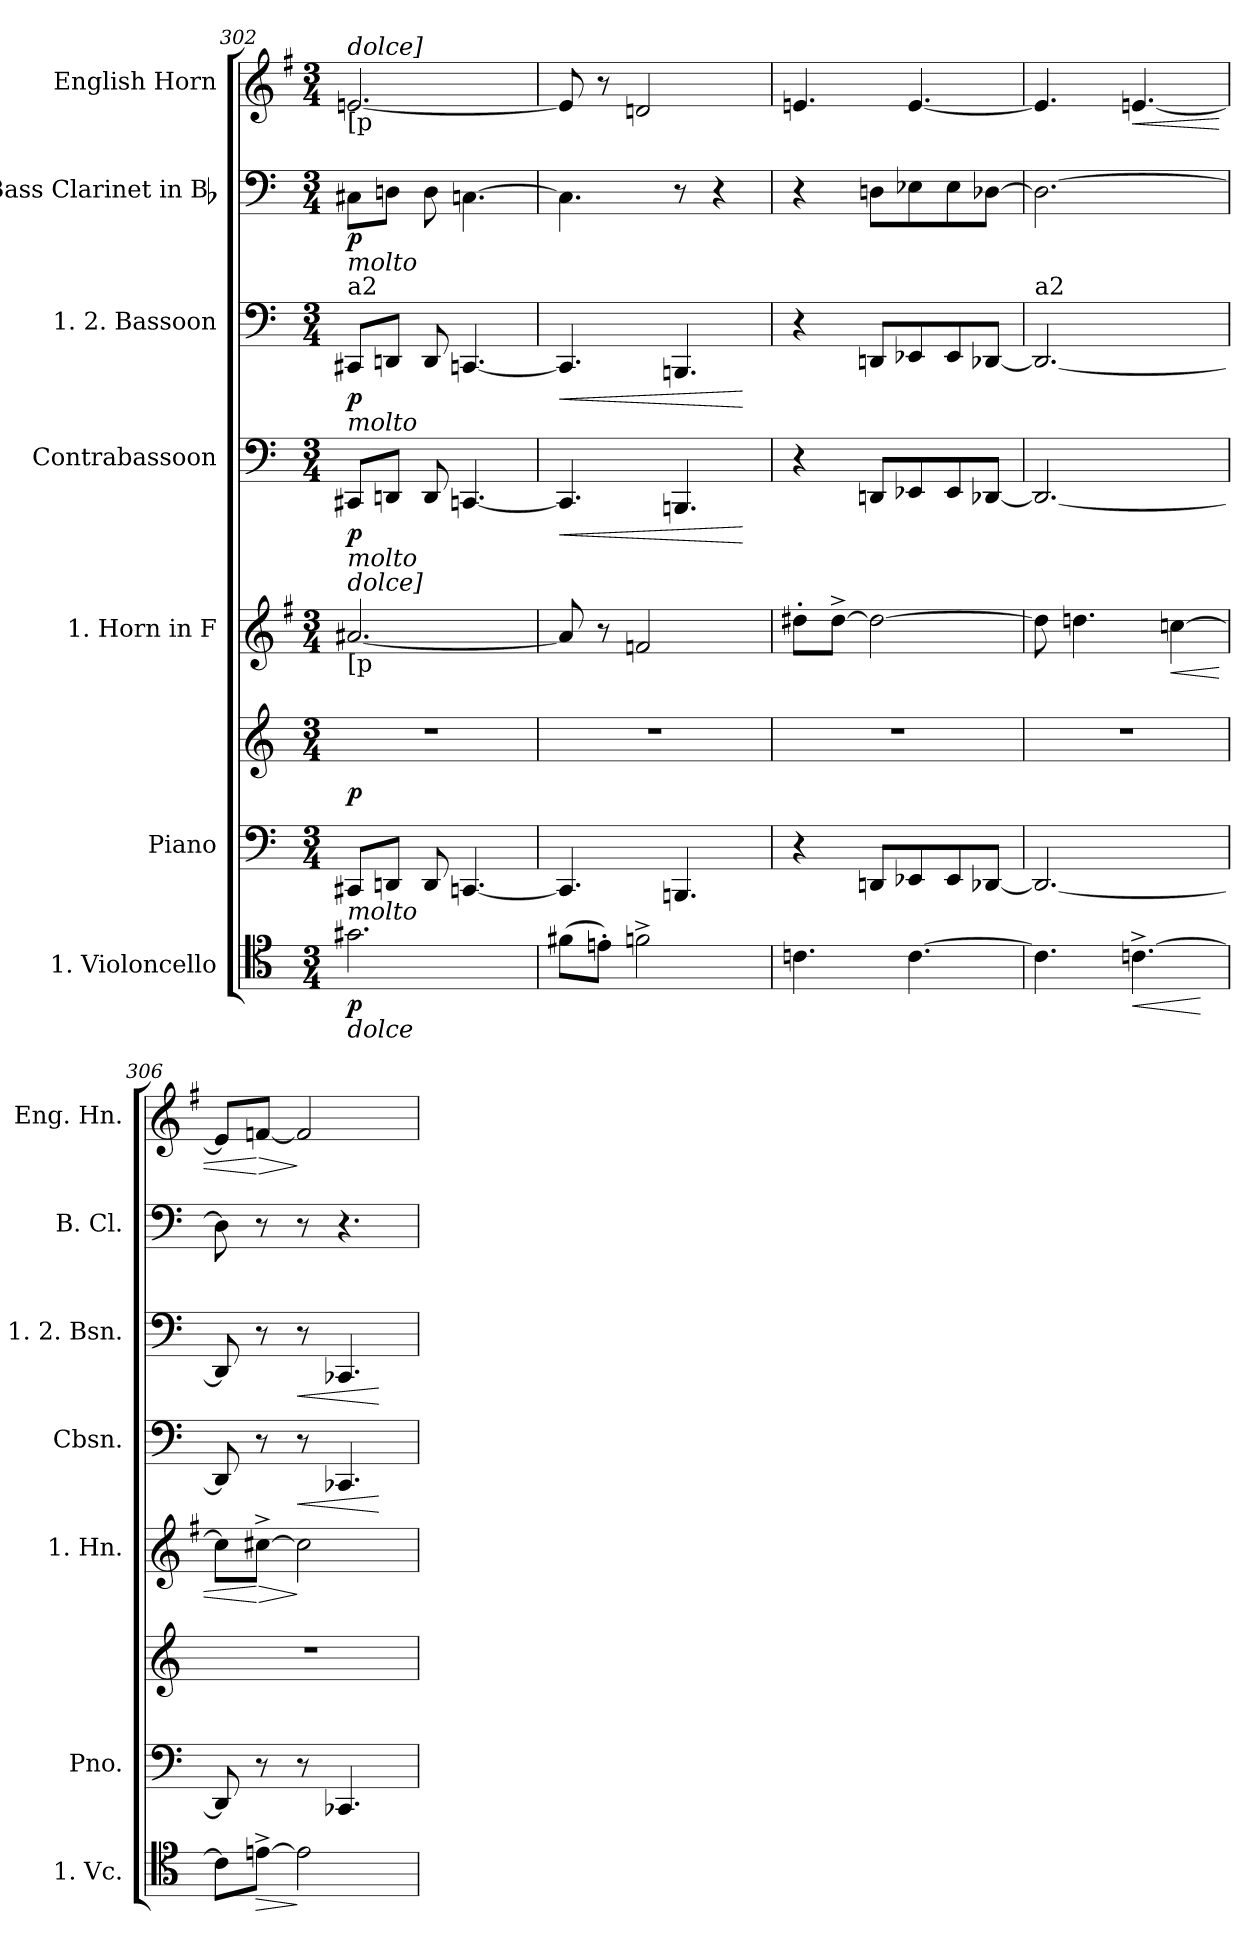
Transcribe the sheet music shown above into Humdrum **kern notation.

**kern	**dynam	**kern	**kern	**dynam	**kern	**dynam	**kern	**dynam	**kern	**dynam	**kern	**dynam	**kern	**dynam
*part7	*part7	*part6	*part6	*part6	*part5	*part5	*part4	*part4	*part3	*part3	*part2	*part2	*part1	*part1
*staff8	*staff8	*staff7	*staff6	*staff6/7	*staff5	*staff5	*staff4	*staff4	*staff3	*staff3	*staff2	*staff2	*staff1	*staff1
*I"1. Violoncello	*	*I"Piano	*	*	*I"1. Horn in F	*	*I"Contrabassoon	*	*I"1. 2. Bassoon	*	*I"Bass Clarinet in Bb	*	*I"English Horn	*
*I'1. Vc.	*	*I'Pno.	*	*	*I'1. Hn.	*	*I'Cbsn.	*	*I'1. 2. Bsn.	*	*I'B. Cl.	*	*I'Eng. Hn.	*
!!LO:PB:g=z
*clefC4	*	*clefF4	*clefG2	*	*clefG2	*	*clefF4	*	*clefF4	*	*clefF4	*	*clefG2	*
*	*	*	*	*	*ITrd4c7	*	*ITrd7c12	*	*	*	*ITrd8c14	*	*ITrd4c7	*
*k[]	*	*k[]	*k[]	*	*k[]	*	*k[]	*	*k[]	*	*k[]	*	*k[]	*
*C:	*	*C:	*C:	*	*C:	*	*C:	*	*C:	*	*C:	*	*C:	*
*M3/4	*	*M3/4	*M3/4	*	*M3/4	*	*M3/4	*	*M3/4	*	*M3/4	*	*M3/4	*
*MM108	*	*MM108	*MM108	*	*MM108	*	*MM108	*	*MM108	*	*MM108	*	*MM108	*
=302	=302	=302	=302	=302	=302	=302	=302	=302	=302	=302	=302	=302	=302	=302
!	!	!	!	!	!	!	!	!	!	!	!	!	!LO:TX:b:t=[p	!
!	!	!	!	!	!	!	!	!	!	!	!	!	!LO:TX:i:t=dolce]	!
!	!	!	!	!	!	!	!	!	!	!	!LO:TX:b:i:t=molto	!	!	!
!	!	!	!	!	!	!	!	!	!LO:TX:a:t=a2	!	!	!	!	!
!	!	!	!	!	!	!	!	!	!LO:TX:b:i:t=molto	!	!	!	!	!
!	!	!	!	!	!	!	!LO:TX:b:i:t=molto	!	!	!	!	!	!	!
!	!	!	!	!	!LO:TX:b:t=[p	!	!	!	!	!	!	!	!	!
!	!	!	!	!	!LO:TX:i:t=dolce]	!	!	!	!	!	!	!	!	!
!	!	!LO:TX:b:i:t=molto	!	!	!	!	!	!	!	!	!	!	!	!
!LO:TX:b:i:t=dolce	!	!	!	!	!	!	!	!	!	!	!	!	!	!
!	!	!	!LO:N:vis=1	!	!	!	!	!	!	!	!	!	!	!
(2.g#Xi\	p	8CC#Xi/L	2.r	p	([<2.d#Xi/	.	8CCC#Xi/L	p	8CC#Xi/L	p	8CC#Xi\L	p	[<2.Ani/	.
.	.	8DDni/J	.	.	.	.	8DDDni/J	.	8DDni/J	.	8DDni\J	.	.	.
.	.	8DDi/	.	.	.	.	8DDDi/	.	8DDi/	.	8DDi\	.	.	.
.	.	[<4.CCni/	.	.	.	.	[<4.CCCni/	.	[<4.CCni/	.	[>4.CCni\	.	.	.
=303	=303	=303	=303	=303	=303	=303	=303	=303	=303	=303	=303	=303	=303	=303
!	!	!	!LO:N:vis=1	!	!	!	!	!LO:HP:b	!	!	!	!	!	!
!	!	!	!	!	!	!	!	!LO:HP:n=1:b	!	!LO:HP:b	!	!	!	!
!	!	!	!	!	!	!	!	!	!	!LO:HP:n=1:b	!	!	!	!
(8f#Xi\L	.	4.CCi/]	2.r	.	8d#i/]	.	4.CCCi/]	< >	4.CCi/]	< >	4.CCi\]	.	8Ai/]	.
8en'i\J)	.	.	.	.	8r	.	.	.	.	.	.	.	8r	.
2fn^i\	.	.	.	.	2B-Xi/	.	.	.	.	.	.	.	2Gni/	.
.	.	4.BBBni/	.	.	.	.	4.BBBBni/	.	4.BBBni/	.	8r	.	.	.
.	.	.	.	.	.	.	.	.	.	.	4r	.	.	.
.	.	.	.	.	.	.	.	[	.	[	.	.	.	.
=304	=304	=304	=304	=304	=304	=304	=304	=304	=304	=304	=304	=304	=304	=304
!	!	!	!LO:N:vis=1	!	!	!	!	!	!	!	!	!	!	!
4.cni\	.	4r	2.r	.	8g#X'i\L	.	4r	.	4r	.	4r	.	4.Ani/	.
.	.	.	.	.	[>8g#^i\J	.	.	.	.	.	.	.	.	.
.	.	8DDni/L	.	.	2g#i\_>	.	8DDDni/L	]	8DDni/L	]	8DDni\L	.	.	.
[>4.ci\	.	8EE-Xi/	.	.	.	.	8EEE-Xi/	.	8EE-Xi/	.	8EE-Xi\	.	[<4.Ai/	.
.	.	8EE-i/	.	.	.	.	8EEE-i/	.	8EE-i/	.	8EE-i\	.	.	.
.	.	[<8DD-Xi/J	.	.	.	.	[<8DDD-Xi/J	.	[<8DD-Xi/J	.	[>8DD-Xi\J	.	.	.
=305	=305	=305	=305	=305	=305	=305	=305	=305	=305	=305	=305	=305	=305	=305
!	!	!	!	!	!	!	!	!	!LO:TX:a:t=a2	!	!	!	!	!
!	!	!	!LO:N:vis=1	!	!	!	!	!	!	!	!	!	!	!
4.ci\]	.	2.DD-i/_<	2.r	.	8g#i\]	.	2.DDD-i/_<	.	2.DD-i/_<	.	2.DD-i\_>	.	4.Ai/]	.
.	.	.	.	.	4.gni\	.	.	.	.	.	.	.	.	.
!	!LO:HP:b	!	!	!	!	!	!	!	!	!	!	!	!	!LO:HP:b
[>4.cn^i\	<	.	.	.	.	.	.	.	.	.	.	.	[<4.Ani/	<
!	!	!	!	!	!	!LO:HP:b	!	!	!	!	!	!	!	!
.	.	.	.	.	[>4fni\	<	.	.	.	.	.	.	.	.
.	[	.	.	.	.	.	.	.	.	.	.	.	.	.
=306	=306	=306	=306	=306	=306	=306	=306	=306	=306	=306	=306	=306	=306	=306
!	!	!	!LO:N:vis=1	!	!	!	!	!	!	!	!	!	!	!
8ci\L]	.	8DD-i/]	2.r	.	8fi\L]	.	8DDD-i/]	.	8DD-i/]	.	8DD-i\]	.	8Ai/L]	.
!	!LO:HP:b	!	!	!	!	!LO:HP:n=1:b	!	!	!	!	!	!	!	!LO:HP:n=1:b
[>8en^i\J	>	8r	.	.	[>8f#X^i\J	[ >	8r	.	8r	.	8r	.	[<8B-Xi/J	[ >
!	!	!	!	!	!	!	!	!LO:HP:b	!	!LO:HP:b	!	!	!	!
2ei\]	]	8r	.	.	2f#i\]	]	8r	<	8r	<	8r	.	2B-i/]	]
.	.	4.CC-Xi/	.	.	.	.	4.CCC-Xi/	.	4.CC-Xi/	.	4.r	.	.	.
.	.	.	.	.	.	.	.	[	.	[	.	.	.	.
=	=	=	=	=	=	=	=	=	=	=	=	=	=	=
*-	*-	*-	*-	*-	*-	*-	*-	*-	*-	*-	*-	*-	*-	*-
